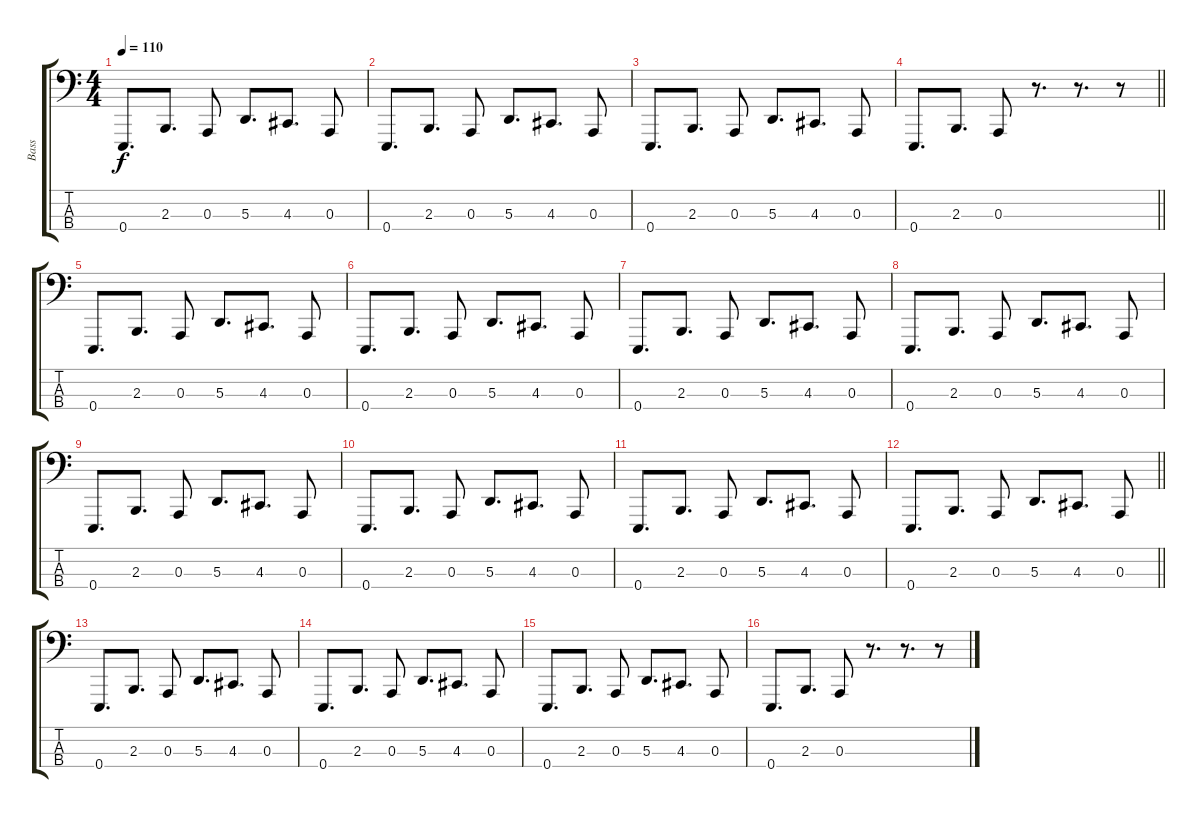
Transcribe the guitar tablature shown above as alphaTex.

\track ("Bass" "Bass") {instrument lead8bassandlead}
\staff {score tabs}
\tuning (G2 D2 A1 E1) {hide}
\ts (4 4)
\tempo 110
\clef f4
\ks c
0.4.8{d dy f} 2.3.8{d} 0.3.8 5.3.8{d} 4.3.8{d} 0.3.8 |
0.4.8{d} 2.3.8{d} 0.3.8 5.3.8{d} 4.3.8{d} 0.3.8 |
0.4.8{d} 2.3.8{d} 0.3.8 5.3.8{d} 4.3.8{d} 0.3.8 |
\barLineRight lightlight
0.4.8{d} 2.3.8{d} 0.3.8 r.8{d} r.8{d} r.8 |
0.4.8{d instrument lead8bassandlead} 2.3.8{d} 0.3.8 5.3.8{d} 4.3.8{d} 0.3.8 |
0.4.8{d} 2.3.8{d} 0.3.8 5.3.8{d} 4.3.8{d} 0.3.8 |
0.4.8{d} 2.3.8{d} 0.3.8 5.3.8{d} 4.3.8{d} 0.3.8 |
0.4.8{d} 2.3.8{d} 0.3.8 5.3.8{d} 4.3.8{d} 0.3.8 |
0.4.8{d instrument lead8bassandlead} 2.3.8{d} 0.3.8 5.3.8{d} 4.3.8{d} 0.3.8 |
0.4.8{d} 2.3.8{d} 0.3.8 5.3.8{d} 4.3.8{d} 0.3.8 |
0.4.8{d} 2.3.8{d} 0.3.8 5.3.8{d} 4.3.8{d} 0.3.8 |
\barLineRight lightlight
0.4.8{d} 2.3.8{d} 0.3.8 5.3.8{d} 4.3.8{d} 0.3.8 |
0.4.8{d instrument electricbassfinger} 2.3.8{d} 0.3.8 5.3.8{d} 4.3.8{d} 0.3.8 |
0.4.8{d} 2.3.8{d} 0.3.8 5.3.8{d} 4.3.8{d} 0.3.8 |
0.4.8{d} 2.3.8{d} 0.3.8 5.3.8{d} 4.3.8{d} 0.3.8 |
0.4.8{d} 2.3.8{d} 0.3.8 r.8{d} r.8{d} r.8
